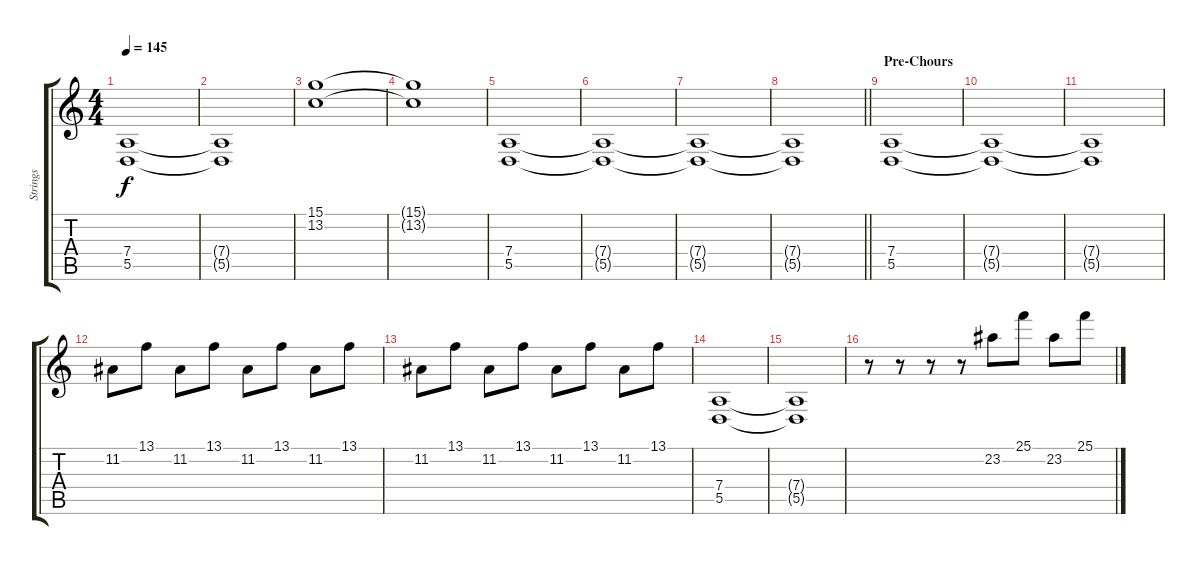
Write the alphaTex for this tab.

\track ("Strings" "Strings") {instrument stringensemble2}
\staff {score tabs}
\tuning (E4 B3 G3 D3 A2 E2) {hide}
\ts (4 4)
\tempo 145
\clef g2
\ks c
(7.4 5.5).1{dy f} |
(7.4{t} 5.5{t}).1 |
(15.1 13.2).1 |
(15.1{t} 13.2{t}).1 |
(7.4 5.5).1 |
(7.4{t} 5.5{t}).1 |
(7.4{t} 5.5{t}).1 |
\barLineRight lightlight
(7.4{t} 5.5{t}).1 |
\section ("" "Pre-Chours")
(7.4 5.5).1 |
(7.4{t} 5.5{t}).1 |
(7.4{t} 5.5{t}).1 |
11.2.8{instrument stringensemble1} 13.1.8 11.2.8 13.1.8 11.2.8 13.1.8 11.2.8 13.1.8 |
11.2.8 13.1.8 11.2.8 13.1.8 11.2.8 13.1.8 11.2.8 13.1.8 |
(7.4 5.5).1 |
(7.4{t} 5.5{t}).1{volume 3} |
r.8 r.8 r.8 r.8 23.2.8{volume 16} 25.1.8 23.2.8 25.1.8
